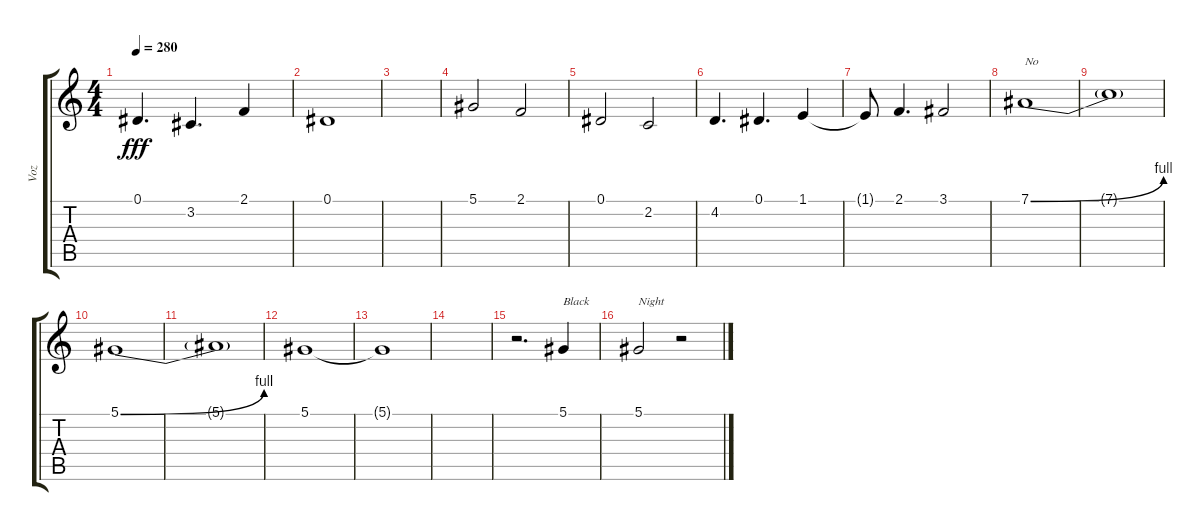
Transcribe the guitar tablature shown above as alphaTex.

\track ("Voz" "Voz") {instrument stringensemble1}
\staff {score tabs}
\tuning (Eb4 Bb3 Gb3 Db3 Ab2 Eb2) {hide}
\ts (4 4)
\tempo 280
\clef g2
\ks c
0.1.4{d dy fff} 3.2.4{d} 2.1.4 |
0.1.1 |
|
5.1.2 2.1.2 |
0.1.2 2.2.2 |
4.2.4{d} 0.1.4{d} 1.1.4 |
1.1{t}.8 2.1.4{d} 3.1.2 |
7.1{be (bend 0 0 60 4)}.1{txt "No"} |
7.1{t}.1 |
5.1{be (bend 0 0 60 4)}.1 |
5.1{t}.1 |
5.1.1 |
5.1{t}.1 |
|
r.2{d} 5.1.4{txt "Black"} |
5.1.2{txt "Night"} r.2
